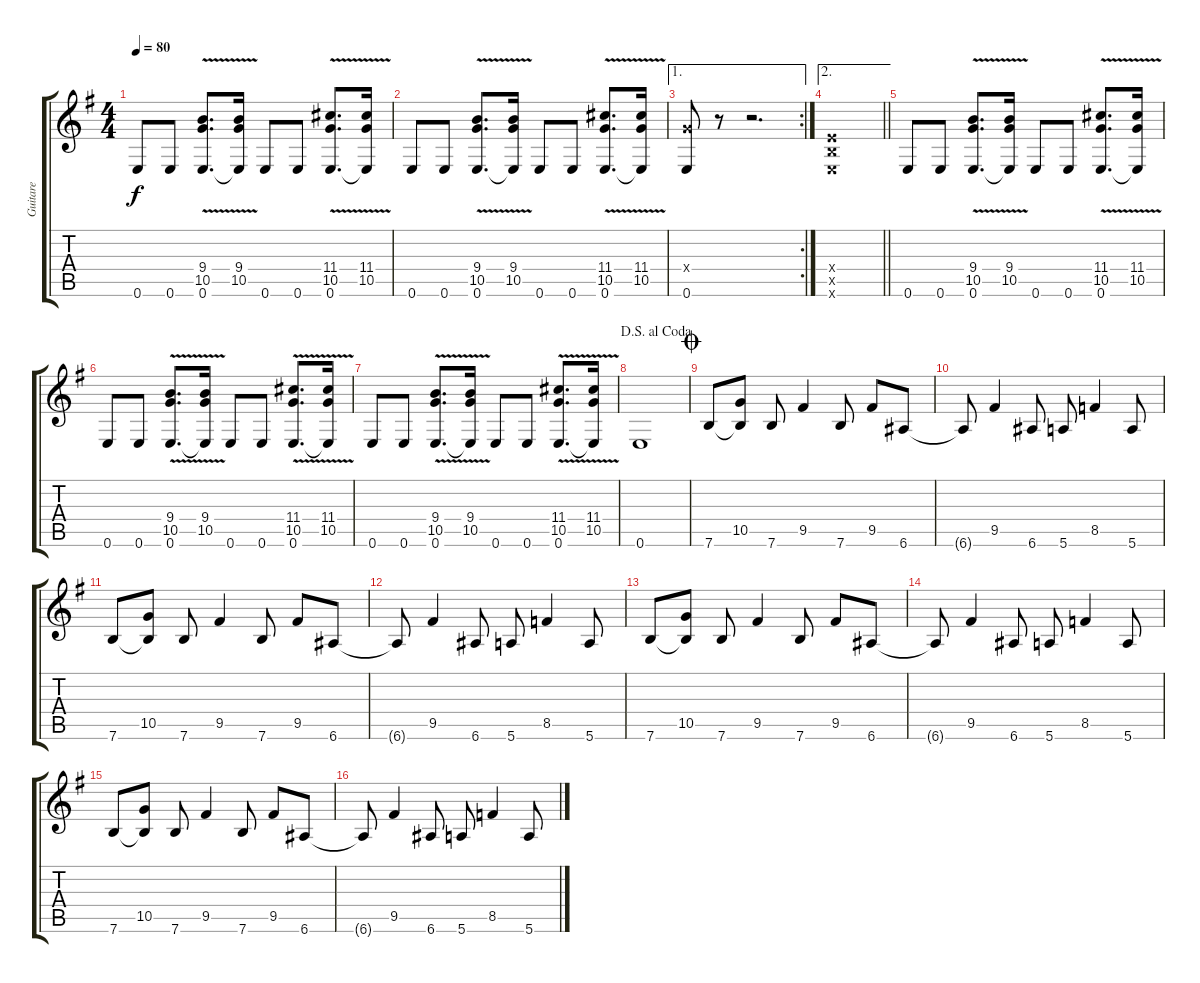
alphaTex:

\track ("Guitare" "Guitare") {instrument acousticguitarnylon}
\staff {score tabs}
\tuning (E4 B3 G3 D3 A2 E2) {hide}
\ts (4 4)
\tempo 80
\clef g2
\ks g
0.6.8{dy f} 0.6.8 (9.4{v} 10.5{v} 0.6{v}).8{d} (9.4 10.5 0.6{t}).16 0.6.8 0.6.8 (11.4{v} 10.5{v} 0.6{v}).8{d} (11.4 10.5 0.6{t}).16 |
0.6.8 0.6.8 (9.4{v} 10.5{v} 0.6{v}).8{d} (9.4 10.5 0.6{t}).16 0.6.8 0.6.8 (11.4{v} 10.5{v} 0.6{v}).8{d} (11.4 10.5 0.6{t}).16 |
\ae 1
\rc 2
(5.4{x} 0.6).8 r.8 r.2{d} |
\ae 2
\barLineRight lightlight
(2.4{x} 2.5{x} 0.6{x}).1 |
0.6.8 0.6.8 (9.4{v} 10.5{v} 0.6{v}).8{d} (9.4 10.5 0.6{t}).16 0.6.8 0.6.8 (11.4{v} 10.5{v} 0.6{v}).8{d} (11.4 10.5 0.6{t}).16 |
0.6.8 0.6.8 (9.4{v} 10.5{v} 0.6{v}).8{d} (9.4 10.5 0.6{t}).16 0.6.8 0.6.8 (11.4{v} 10.5{v} 0.6{v}).8{d} (11.4 10.5 0.6{t}).16 |
0.6.8 0.6.8 (9.4{v} 10.5{v} 0.6{v}).8{d} (9.4 10.5 0.6{t}).16 0.6.8 0.6.8 (11.4{v} 10.5{v} 0.6{v}).8{d} (11.4 10.5 0.6{t}).16 |
\jump dalsegnoalcoda
0.6.1 |
\jump coda
7.6.8 (10.5 7.6{t}).8 7.6.8 9.5.4 7.6.8 9.5.8 6.6.8 |
6.6{t}.8 9.5.4 6.6.8 5.6.8 8.5.4 5.6.8 |
7.6.8 (10.5 7.6{t}).8 7.6.8 9.5.4 7.6.8 9.5.8 6.6.8 |
6.6{t}.8 9.5.4 6.6.8 5.6.8 8.5.4 5.6.8 |
7.6.8 (10.5 7.6{t}).8 7.6.8 9.5.4 7.6.8 9.5.8 6.6.8 |
6.6{t}.8 9.5.4 6.6.8 5.6.8 8.5.4 5.6.8 |
7.6.8 (10.5 7.6{t}).8 7.6.8 9.5.4 7.6.8 9.5.8 6.6.8 |
6.6{t}.8 9.5.4 6.6.8 5.6.8 8.5.4 5.6.8
